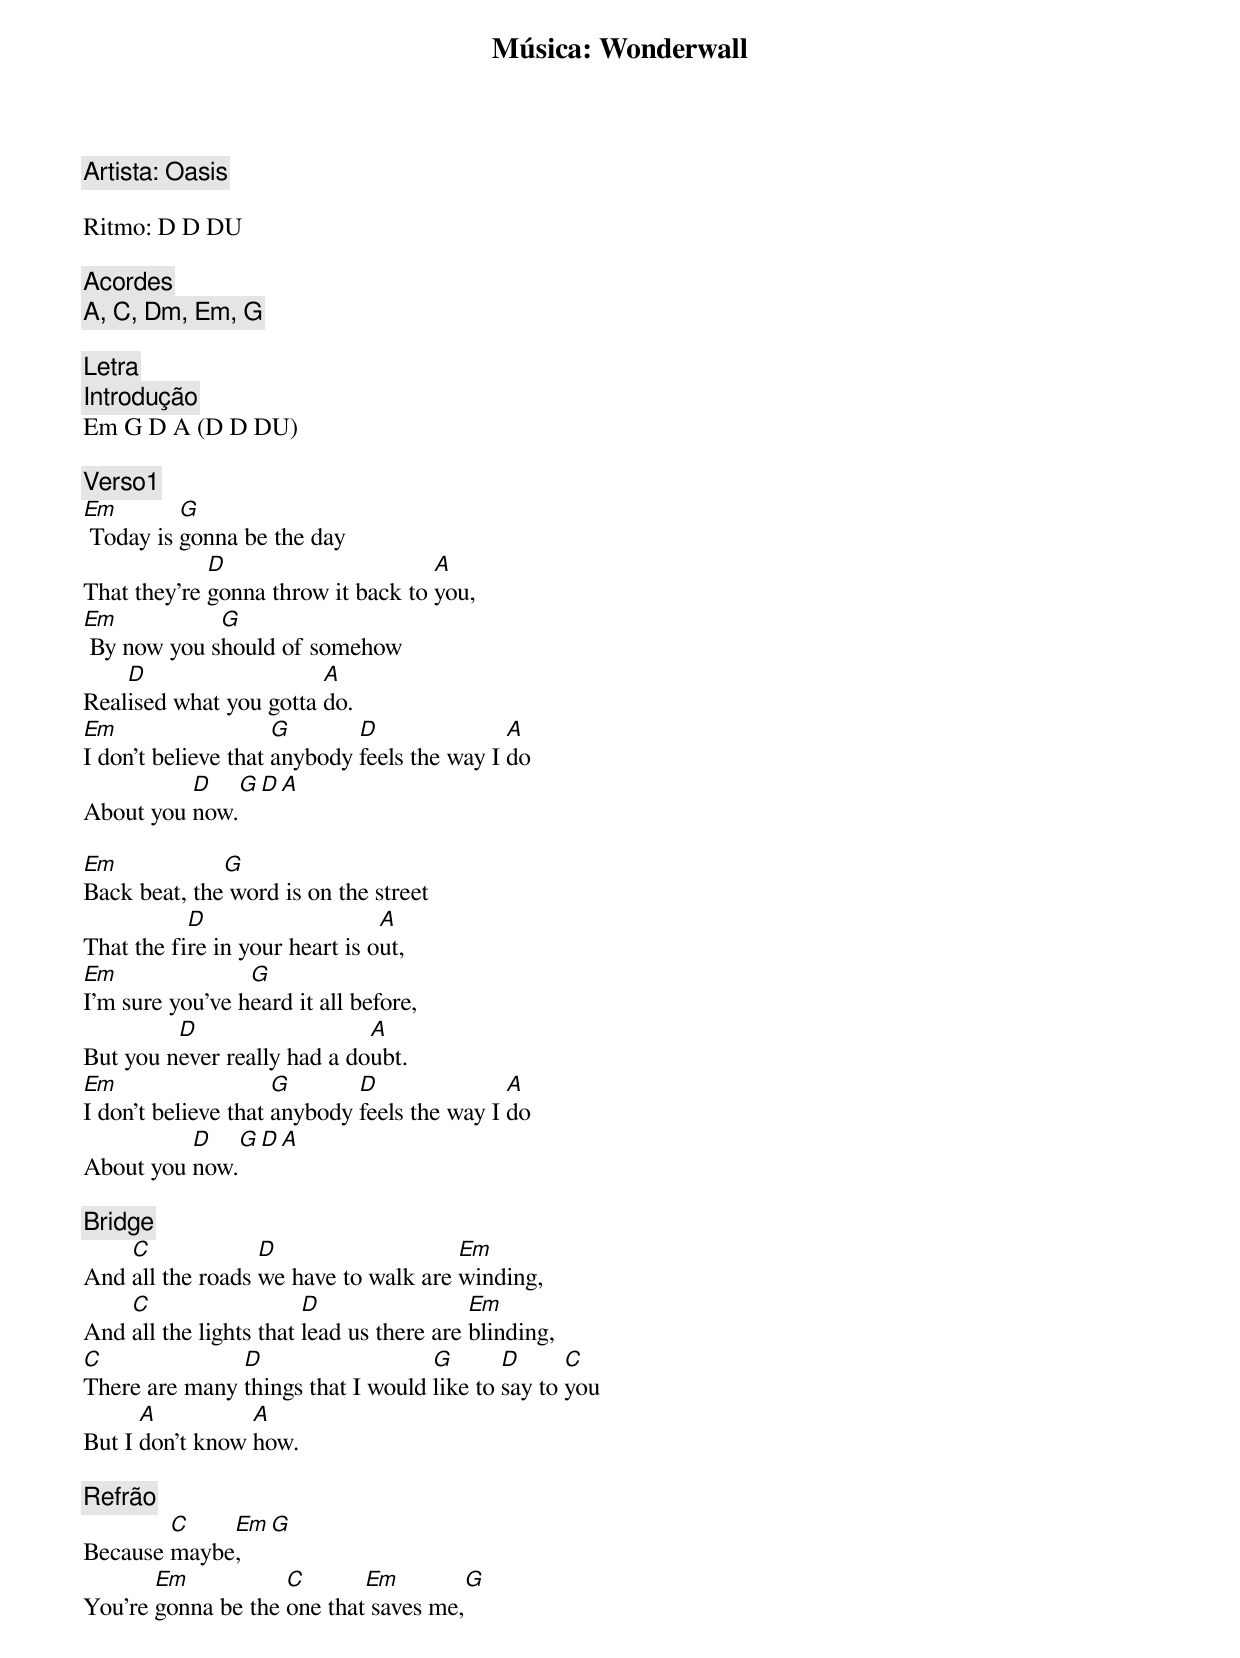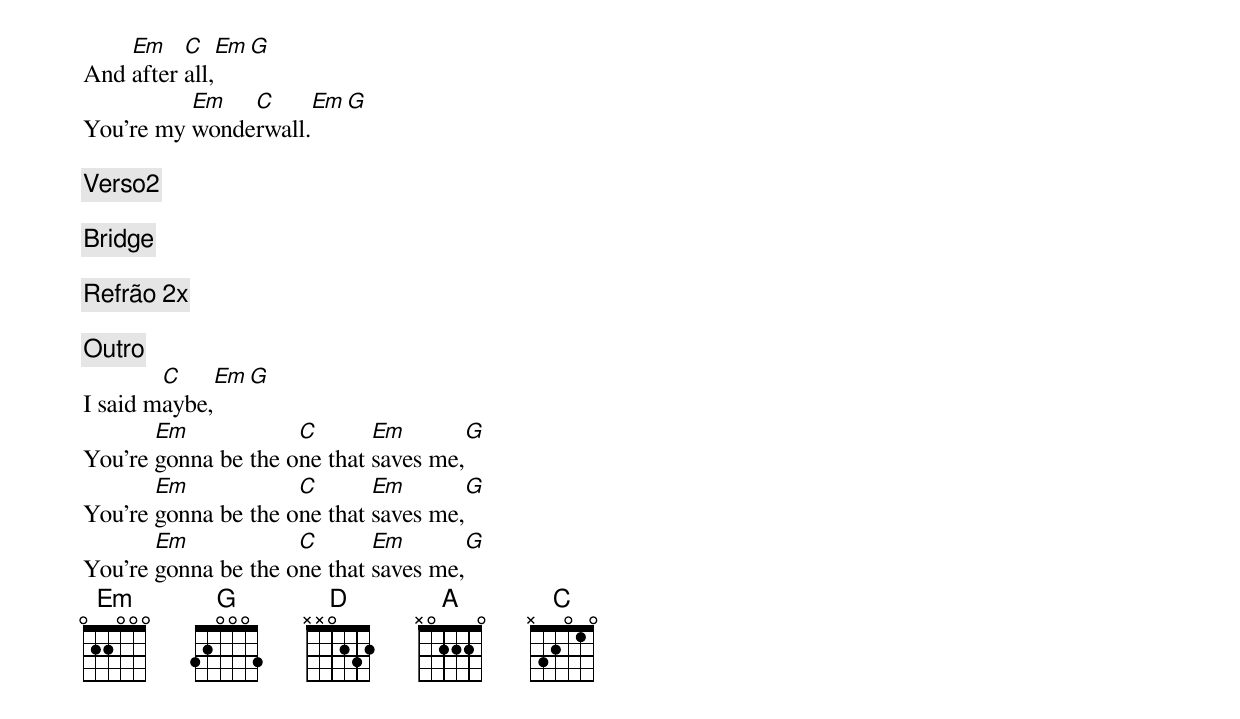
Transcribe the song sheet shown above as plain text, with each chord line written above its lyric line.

Música: Wonderwall

Artista: Oasis

Ritmo: D D DU

[Acordes]
A, C, Dm, Em, G

[Letra]
[Introdução]
Em G D A (D D DU)

[Verso1]
Em        G
 Today is gonna be the day
             D                      A
That they're gonna throw it back to you,
Em           G
 By now you should of somehow
    D                   A
Realised what you gotta do.
Em                   G       D               A
I don't believe that anybody feels the way I do
          D     G    D    A
About you now.

Em            G
Back beat, the word is on the street
           D                    A
That the fire in your heart is out,
Em               G
I'm sure you've heard it all before,
         D                   A
But you never really had a doubt.
Em                   G       D               A
I don't believe that anybody feels the way I do
          D     G    D    A
About you now.

[Bridge]
    C             D                   Em
And all the roads we have to walk are winding,
    C                   D                 Em
And all the lights that lead us there are blinding,
C              D                   G       D      C
There are many things that I would like to say to you
      A          A
But I don't know how.

[Refrão]
        C    Em    G
Because maybe,
       Em           C       Em         G
You're gonna be the one that saves me,
    Em    C      Em   G
And after all,
          Em   C      Em  G
You're my wonderwall.

[Verso2]

[Bridge]

[Refrão] 2x

[Outro]
        C    Em    G
I said maybe,
       Em            C       Em        G
You're gonna be the one that saves me,
       Em            C       Em        G
You're gonna be the one that saves me,
       Em            C       Em        G
You're gonna be the one that saves me,
